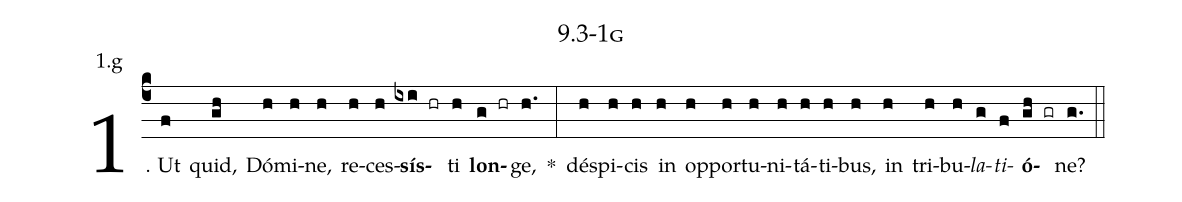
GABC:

name: 9.3-1g;
annotation: 1.g;
%%
(c4)1. Ut(f) quid,(gh) Dó(h)mi(h)ne,(h) re(h)ces(h)<b>sís</b>(ixi hr)ti(h) <b>lon</b>(g hr)ge,(h.) *(:) dé(h)spi(h)cis(h) in(h) op(h)por(h)tu(h)ni(h)tá(h)ti(h)bus,(h) in(h) tri(h)bu(h)<i>la</i>(g)<i>ti</i>(f)<b>ó</b>(gh gr)ne?(g.) (::)


%E(h) u(h) o(g) u(f) a(gh) e.(g.) (::)
